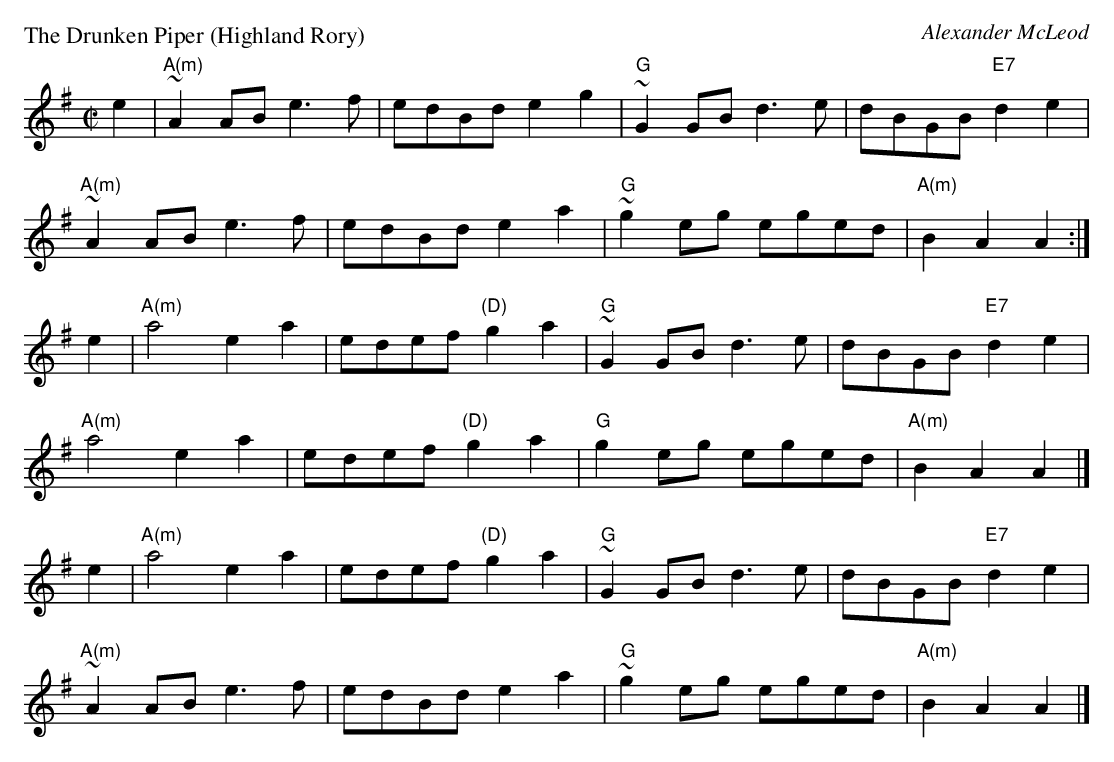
X:1
P: The Drunken Piper (Highland Rory)
C: Alexander McLeod
M: C|
L: 1/8
K: ADor
e2 | "A(m)"~A2AB e3f | edBd e2g2 | "G"~G2GB d3e | dBGB "E7"d2e2 |
y3   "A(m)"~A2AB e3f | edBd e2a2 | "G"~g2eg eged | "A(m)"B2A2 A2 :|
e2 | "A(m)"a4 e2a2 | edef "(D)"g2a2 | "G"~G2GB d3e | dBGB "E7"d2e2 |
y3   "A(m)"a4 e2a2 | edef "(D)"g2a2 | "G"g2eg eged | "A(m)"B2A2 A2 |]
e2 | "A(m)"a4 e2a2 | edef "(D)"g2a2 | "G"~G2GB d3e | dBGB "E7"d2e2 |
y3   "A(m)"~A2AB e3f | edBd e2a2 | "G"~g2eg eged | "A(m)"B2A2 A2 |]
